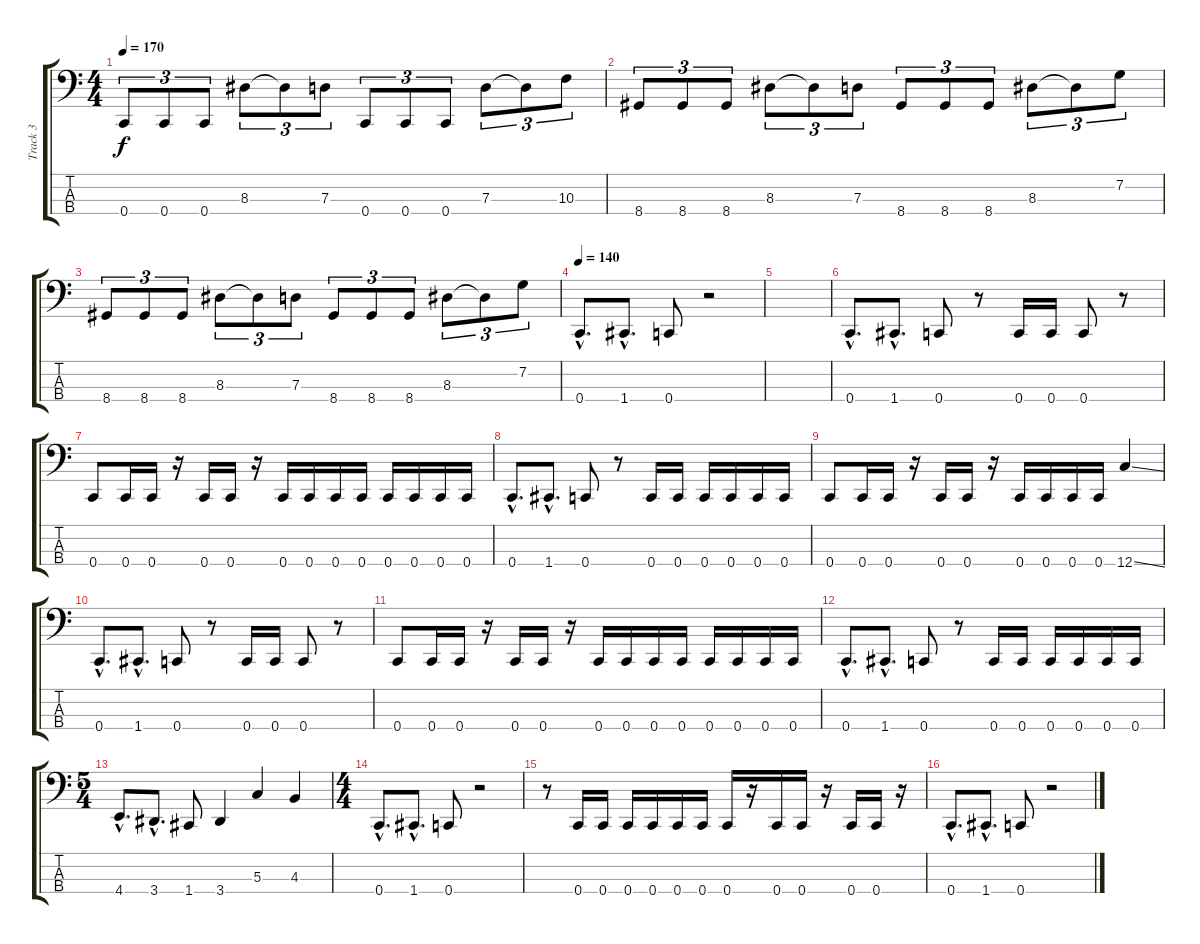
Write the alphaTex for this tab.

\track ("Track 3" "Track 3") {instrument electricbasspick}
\staff {score tabs}
\tuning (F2 C2 G1 C1) {hide}
\ts (4 4)
\tempo 170
\clef f4
\ks c
0.4.8{tu (3 2) dy f} 0.4.8{tu (3 2)} 0.4.8{tu (3 2)} 8.3.8{tu (3 2)} 8.3{t}.8{tu (3 2)} 7.3.8{tu (3 2)} 0.4.8{tu (3 2)} 0.4.8{tu (3 2)} 0.4.8{tu (3 2)} 7.3.8{tu (3 2)} 7.3{t}.8{tu (3 2)} 10.3.8{tu (3 2)} |
8.4.8{tu (3 2)} 8.4.8{tu (3 2)} 8.4.8{tu (3 2)} 8.3.8{tu (3 2)} 8.3{t}.8{tu (3 2)} 7.3.8{tu (3 2)} 8.4.8{tu (3 2)} 8.4.8{tu (3 2)} 8.4.8{tu (3 2)} 8.3.8{tu (3 2)} 8.3{t}.8{tu (3 2)} 7.2.8{tu (3 2)} |
8.4.8{tu (3 2)} 8.4.8{tu (3 2)} 8.4.8{tu (3 2)} 8.3.8{tu (3 2)} 8.3{t}.8{tu (3 2)} 7.3.8{tu (3 2)} 8.4.8{tu (3 2)} 8.4.8{tu (3 2)} 8.4.8{tu (3 2)} 8.3.8{tu (3 2)} 8.3{t}.8{tu (3 2)} 7.2.8{tu (3 2)} |
\tempo 150
\tempo 140
0.4{hac}.8{d} 1.4{hac}.8{d} 0.4.8 r.2 |
|
0.4{hac}.8{d} 1.4{hac}.8{d} 0.4.8 r.8 0.4.16 0.4.16 0.4.8 r.8 |
0.4.8 0.4.16 0.4.16 r.16 0.4.16 0.4.16 r.16 0.4.16 0.4.16 0.4.16 0.4.16 0.4.16 0.4.16 0.4.16 0.4.16 |
0.4{hac}.8{d} 1.4{hac}.8{d} 0.4.8 r.8 0.4.16 0.4.16 0.4.16 0.4.16 0.4.16 0.4.16 |
0.4.8 0.4.16 0.4.16 r.16 0.4.16 0.4.16 r.16 0.4.16 0.4.16 0.4.16 0.4.16 12.4{ss}.4 |
0.4{hac}.8{d} 1.4{hac}.8{d} 0.4.8 r.8 0.4.16 0.4.16 0.4.8 r.8 |
0.4.8 0.4.16 0.4.16 r.16 0.4.16 0.4.16 r.16 0.4.16 0.4.16 0.4.16 0.4.16 0.4.16 0.4.16 0.4.16 0.4.16 |
0.4{hac}.8{d} 1.4{hac}.8{d} 0.4.8 r.8 0.4.16 0.4.16 0.4.16 0.4.16 0.4.16 0.4.16 |
\ts (5 4)
4.4{hac}.8{d} 3.4{hac}.8{d} 1.4.8 3.4.4 5.3.4 4.3.4 |
\ts (4 4)
0.4{hac}.8{d} 1.4{hac}.8{d} 0.4.8 r.2 |
r.8 0.4.16 0.4.16 0.4.16 0.4.16 0.4.16 0.4.16 0.4.16 r.16 0.4.16 0.4.16 r.16 0.4.16 0.4.16 r.16 |
0.4{hac}.8{d} 1.4{hac}.8{d} 0.4.8 r.2
